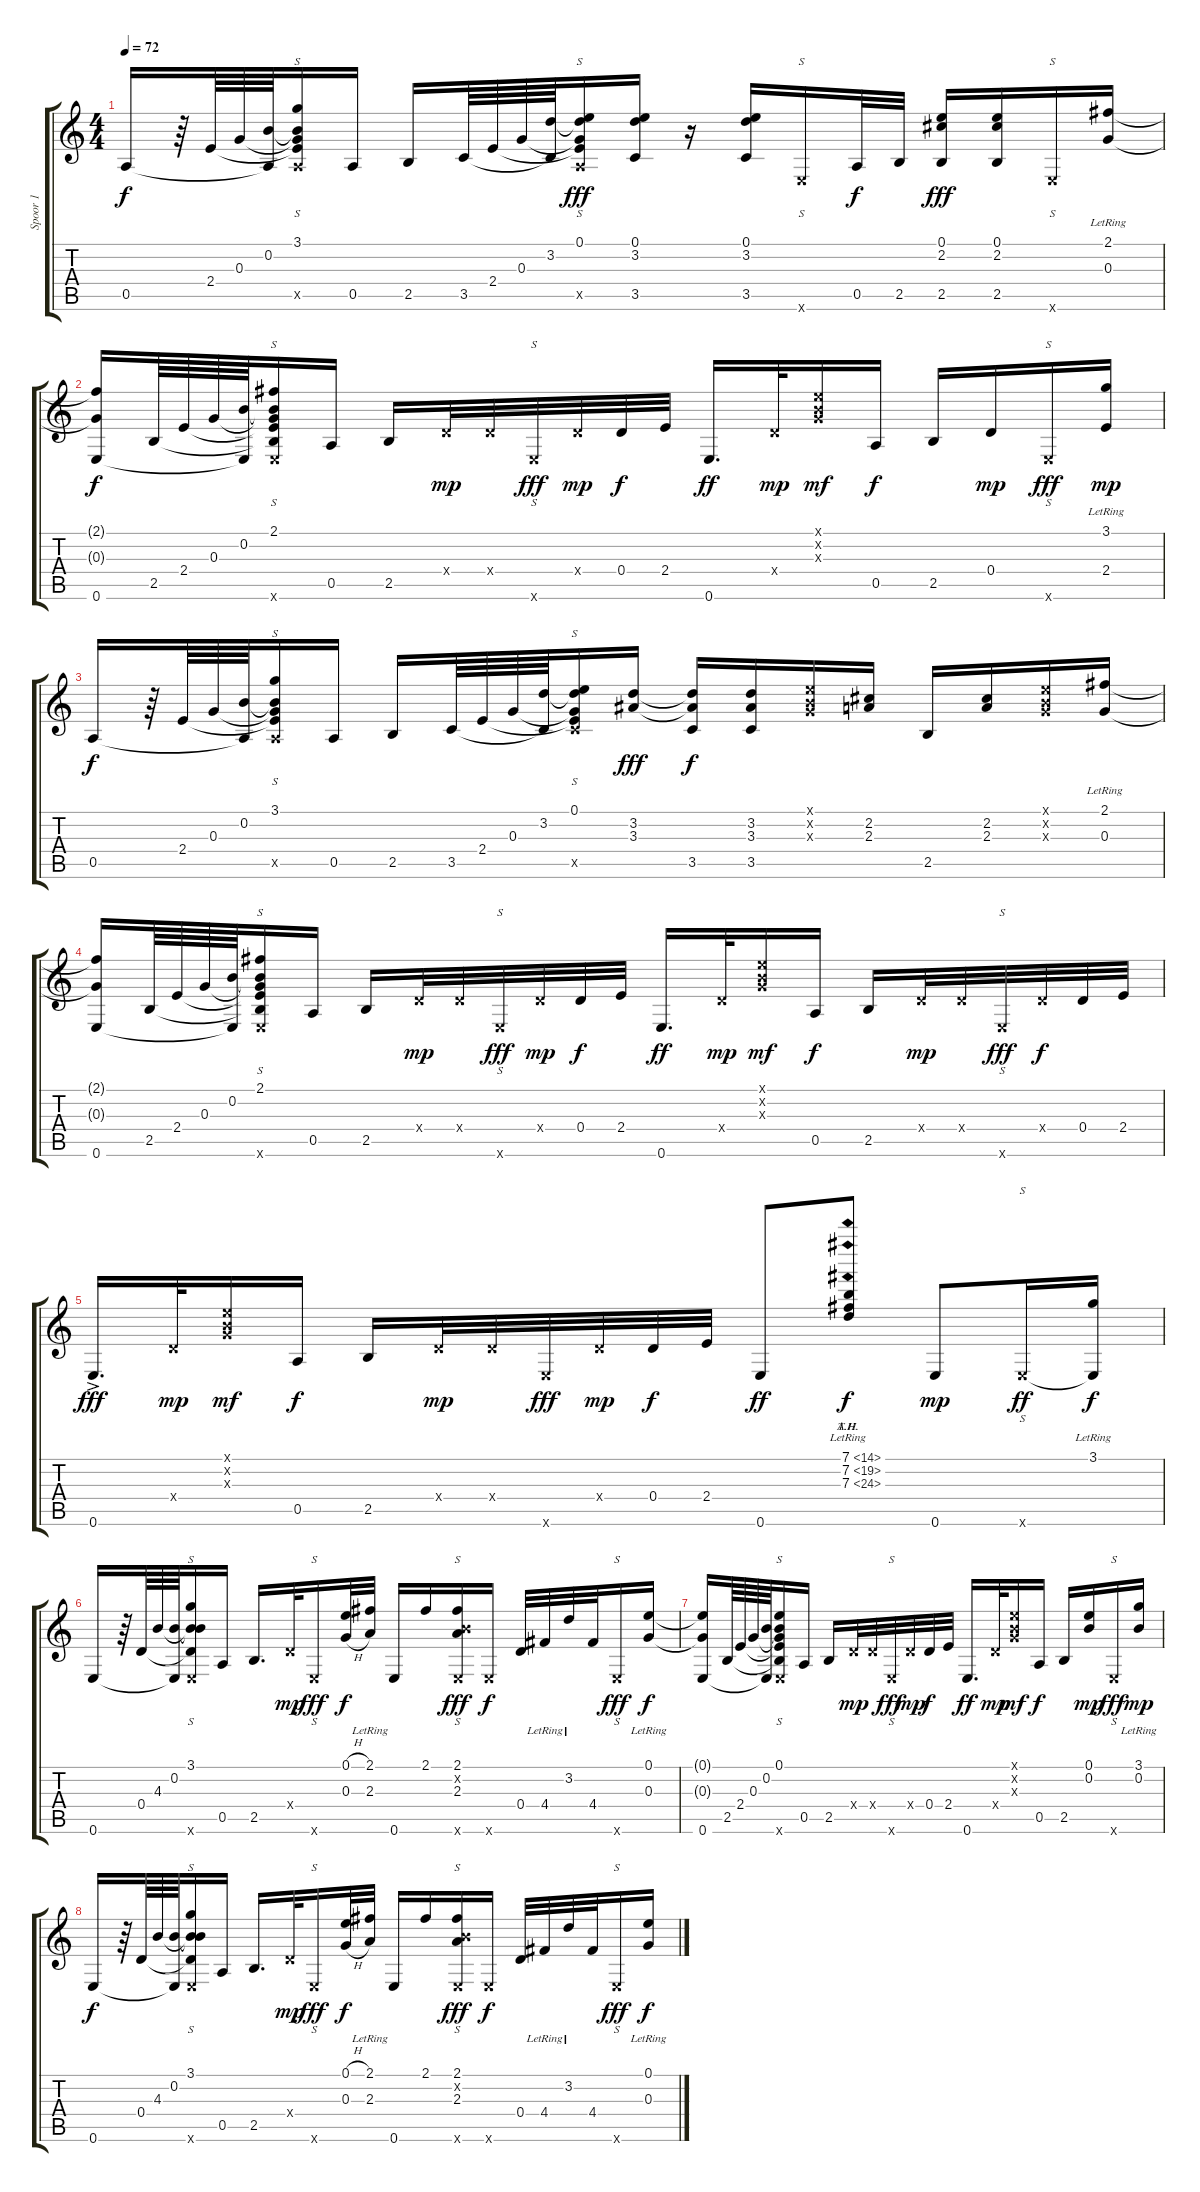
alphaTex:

\track ("Spoor 1" "Spoor 1") {instrument acousticguitarsteel}
\staff {score tabs}
\tuning (E4 B3 G3 D3 A2 E2) {hide}
\ts (4 4)
\tempo 72
\clef g2
\ks c
0.5.16{dy f} r.64 2.4.64 0.3.64 (0.2 0.5{t}).64 (3.1 0.2{t} 0.3{t} 2.4{t} 0.5{x}).16{s} 0.5.16 2.5.16 3.5.64 2.4.64 0.3.64 (3.2 3.5{t}).64 (0.1 3.2{t} 0.3{t} 2.4{t} 0.5{x}).16{s dy fff} (0.1 3.2 3.5).16 r.16 (0.1 3.2 3.5).16 0.6{x}.16{s} 0.5.32{dy f} 2.5.32 (0.1 2.2 2.5).16{dy fff} (0.1 2.2 2.5).16 0.6{x}.16{s} (2.1{lr} 0.3{lr}).16 |
(2.1{t} 0.3{t} 0.6).16{dy f} 2.5.64 2.4.64 0.3.64 (0.2 0.6{t}).64 (2.1 0.2{t} 0.3{t} 2.4{t} 2.5{t} 0.6{x}).16{s} 0.5.16 2.5.16 0.4{x}.32{dy mp} 0.4{x}.32 0.6{x}.32{s dy fff} 0.4{x}.32{dy mp} 0.4.32{dy f} 2.4.32 0.6.16{d dy ff} 0.4{x}.32{dy mp} (0.1{x} 0.2{x} 0.3{x}).16{dy mf} 0.5.16{dy f} 2.5.16 0.4.16{dy mp} 0.6{x}.16{s dy fff} (3.1{lr} 2.4).16{dy mp} |
0.5.16{dy f} r.64 2.4.64 0.3.64 (0.2 0.5{t}).64 (3.1 0.2{t} 0.3{t} 2.4{t} 0.5{x}).16{s} 0.5.16 2.5.16 3.5.64 2.4.64 0.3.64 (3.2 3.5{t}).64 (0.1 3.2{t} 0.3{t} 2.4{t} 3.5{x}).16{s} (3.2 3.3).16{dy fff} (3.2{t} 3.3{t} 3.5).16{dy f} (3.2 3.3 3.5).16 (0.1{x} 0.2{x} 0.3{x}).16 (2.2 2.3).16 2.5.16 (2.2 2.3).16 (0.1{x} 0.2{x} 0.3{x}).16 (2.1{lr} 0.3{lr}).16 |
(2.1{t} 0.3{t} 0.6).16 2.5.64 2.4.64 0.3.64 (0.2 0.6{t}).64 (2.1 0.2{t} 0.3{t} 2.4{t} 2.5{t} 0.6{x}).16{s} 0.5.16 2.5.16 0.4{x}.32{dy mp} 0.4{x}.32 0.6{x}.32{s dy fff} 0.4{x}.32{dy mp} 0.4.32{dy f} 2.4.32 0.6.16{d dy ff} 0.4{x}.32{dy mp} (0.1{x} 0.2{x} 0.3{x}).16{dy mf} 0.5.16{dy f} 2.5.16 0.4{x}.32{dy mp} 0.4{x}.32 0.6{x}.32{s dy fff} 0.4{x}.32{dy f} 0.4.32 2.4.32 |
0.6{ac}.16{d dy fff} 0.4{x}.32{dy mp} (0.1{x} 0.2{x} 0.3{x}).16{dy mf} 0.5.16{dy f} 2.5.16 0.4{x}.32{dy mp} 0.4{x}.32 0.6{x}.32{dy fff} 0.4{x}.32{dy mp} 0.4.32{dy f} 2.4.32 0.6.8{dy ff} (7.1{th 7 lr} 7.2{ah 12 lr} 7.3{ah 17 lr}).8{dy f} 0.6.8{dy mp} 0.6{x}.16{s dy ff} (3.1{lr} 0.6{t}).16{dy f} |
0.6.16 r.64 0.4.64 4.3.64 (0.2 0.6{t}).64 (3.1 0.2{t} 4.3{t} 0.4{t} 0.6{x}).16{s} 0.5.16 2.5.16{d} 0.4{x}.32{dy mp} 0.6{x}.16{s dy fff} (0.1{h} 0.3{h}).32{dy f} (2.1{lr} 2.3{lr}).32 0.6.16 2.1.16 (2.1 0.2{x} 2.3 0.6{x}).16{s dy fff} 0.6{x}.16{dy f} 0.4.32 4.4{lr}.32 3.2{lr}.32 4.4.32 0.6{x}.16{s dy fff} (0.1{lr} 0.3{lr}).16{dy f} |
(0.1{t} 0.3{t} 0.6).16 2.5.64 2.4.64 0.3.64 (0.2 0.6{t}).64 (0.1 0.2{t} 0.3{t} 2.4{t} 2.5{t} 0.6{x}).16{s} 0.5.16 2.5.16 0.4{x}.32{dy mp} 0.4{x}.32 0.6{x}.32{s dy fff} 0.4{x}.32{dy mp} 0.4.32{dy f} 2.4.32 0.6.16{d dy ff} 0.4{x}.32{dy mp} (0.1{x} 0.2{x} 0.3{x}).16{dy mf} 0.5.16{dy f} 2.5.16 (0.1 0.2).16{dy mp} 0.6{x}.16{s dy fff} (3.1{lr} 0.2{lr}).16{dy mp} |
0.6.16{dy f} r.64 0.4.64 4.3.64 (0.2 0.6{t}).64 (3.1 0.2{t} 4.3{t} 0.4{t} 0.6{x}).16{s} 0.5.16 2.5.16{d} 0.4{x}.32{dy mp} 0.6{x}.16{s dy fff} (0.1{h} 0.3{h}).32{dy f} (2.1{lr} 2.3{lr}).32 0.6.16 2.1.16 (2.1 0.2{x} 2.3 0.6{x}).16{s dy fff} 0.6{x}.16{dy f} 0.4.32 4.4{lr}.32 3.2{lr}.32 4.4.32 0.6{x}.16{s dy fff} (0.1{lr} 0.3{lr}).16{dy f}
